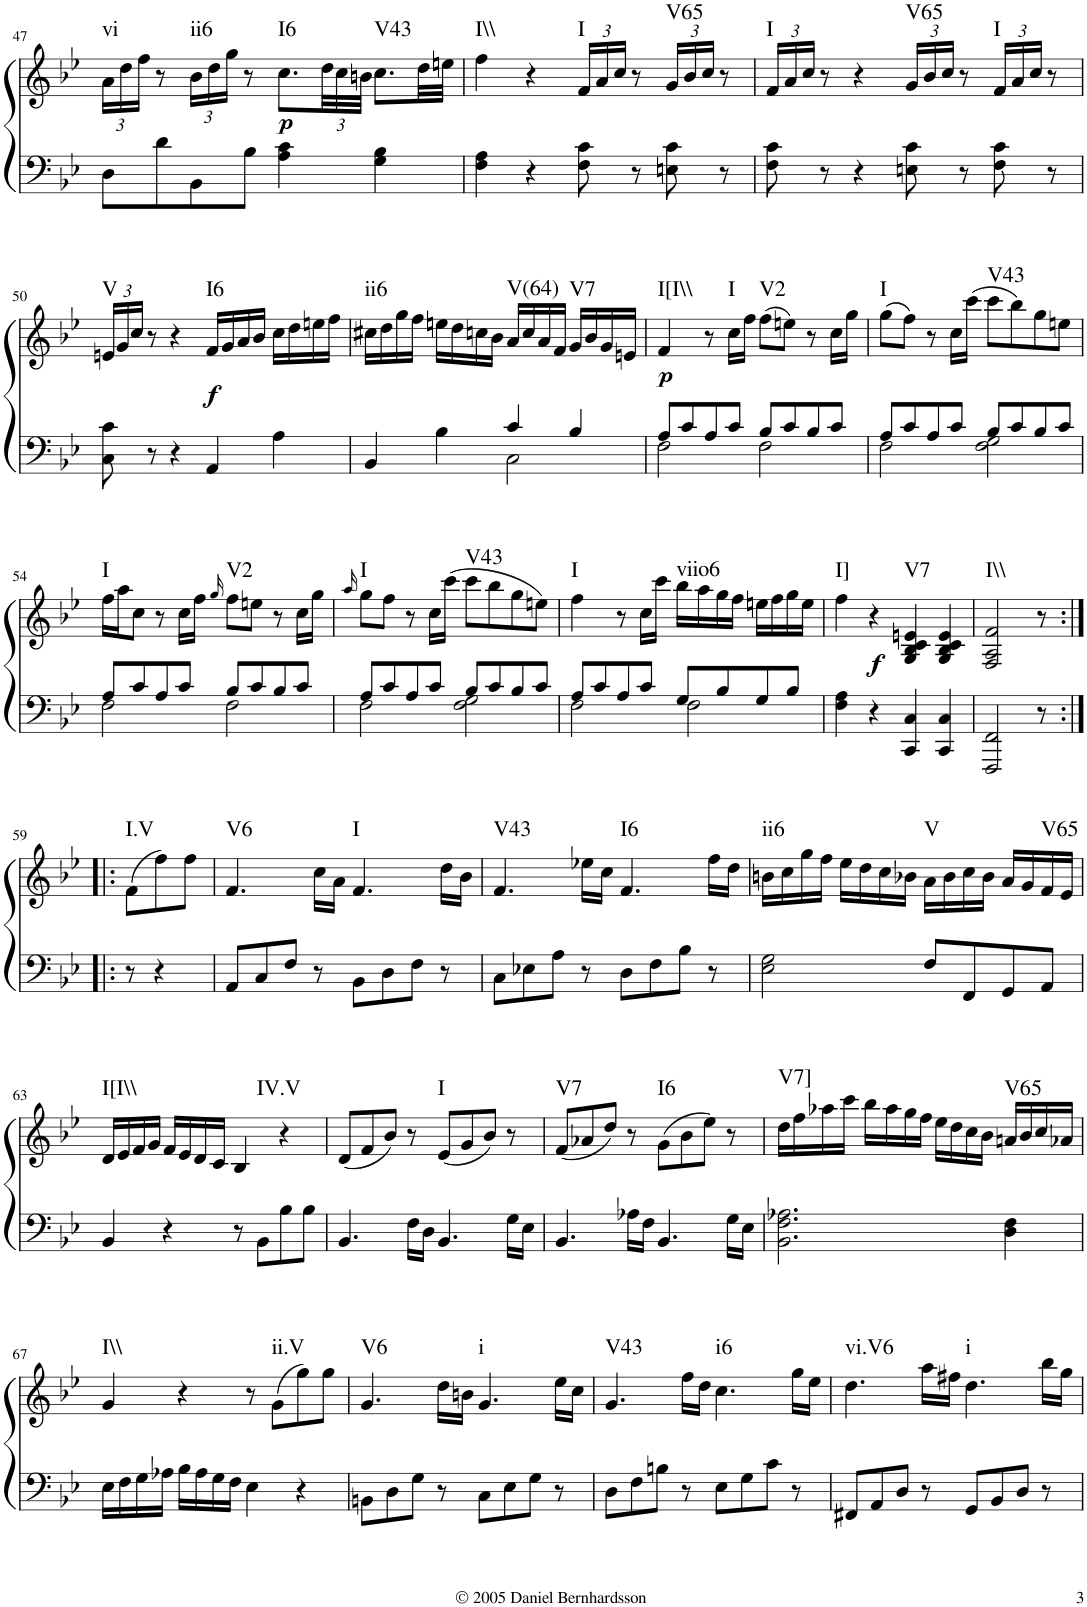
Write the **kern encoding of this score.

**kern	**kern	**dynam	**harte
*part1	*part1	*part1	*part1
*staff2	*staff1	*staff1/2	*
*I"Piano	*	*	*
*I'Pno.	*	*	*
!!LO:PB:g=z
*clefF4	*clefG2	*	*
*k[b-e-]	*k[b-e-]	*	*
*B-:	*B-:	*	*
*M4/4	*M4/4	*	*
*met(c)	*met(c)	*	*
*	*Xbrackettup	*	*
=47	=47	=47	=47
!	!	!	!LO:H:kt=vi
8D\L	24a\LL	.	N
.	24dd\	.	.
.	24ff\JJ	.	.
8d\	8r	.	.
!	!	!	!LO:H:kt=ii6
8BB-\	24b-\LL	.	N
.	24dd\	.	.
.	24gg\JJ	.	.
8B-\J	8r	.	.
!	!	!LO:DY:b	!LO:H:kt=I6
4A\ 4c\	8.cc\L	p	N
.	48dd\LL	.	.
.	48cc\	.	.
.	48bn\JJJ	.	.
!	!	!	!LO:H:kt=V43
4G\ 4B-\	8.cc\L	.	N
.	32dd\LL	.	.
.	32een\JJJ	.	.
=48	=48	=48	=48
!	!	!	!LO:H:kt=I\\
4F\ 4A\	4ff\	.	N
4r	4r	.	.
!	!	!	!LO:H:kt=I
8F\ 8c\	24f/LL	.	N
.	24a/	.	.
.	24cc/JJ	.	.
8r	8r	.	.
!	!	!	!LO:H:kt=V65
8En\ 8c\	24g/LL	.	N
.	24b-/	.	.
.	24cc/JJ	.	.
8r	8r	.	.
=49	=49	=49	=49
!	!	!	!LO:H:kt=I
8F\ 8c\	24f/LL	.	N
.	24a/	.	.
.	24cc/JJ	.	.
8r	8r	.	.
4r	4r	.	.
!	!	!	!LO:H:kt=V65
8En\ 8c\	24g/LL	.	N
.	24b-/	.	.
.	24cc/JJ	.	.
8r	8r	.	.
!	!	!	!LO:H:kt=I
8F\ 8c\	24f/LL	.	N
.	24a/	.	.
.	24cc/JJ	.	.
8r	8r	.	.
!!LO:LB:g=z
=50	=50	=50	=50
!	!	!	!LO:H:kt=V
8C\ 8c\	24en/LL	.	N
.	24g/	.	.
.	24cc/JJ	.	.
8r	8r	.	.
4r	4r	.	.
!	!	!LO:DY:b	!LO:H:kt=I6
4AA/	16f/LL	f	N
.	16g/	.	.
.	16a/	.	.
.	16b-/JJ	.	.
4A\	16cc\LL	.	.
.	16dd\	.	.
.	16een\	.	.
.	16ff\JJ	.	.
=51	=51	=51	=51
*^	*	*	*
!	!	!	!	!LO:H:kt=ii6
4BB-/	2ryy	16cc#X\LL	.	N
.	.	16dd\	.	.
.	.	16gg\	.	.
.	.	16ff\JJ	.	.
4B-\	.	16een\LL	.	.
.	.	16dd\	.	.
.	.	16ccn\	.	.
.	.	16b-\JJ	.	.
!	!	!	!	!LO:H:kt=V(64)
4c/	2C\	16a/LL	.	N
.	.	16cc/	.	.
.	.	16a/	.	.
.	.	16f/JJ	.	.
!	!	!	!	!LO:H:kt=V7
4B-/	.	16g/LL	.	N
.	.	16b-/	.	.
.	.	16g/	.	.
.	.	16en/JJ	.	.
=52	=52	=52	=52	=52
!	!	!	!LO:DY:b	!LO:H:kt=I[I\\
8A/L	2F\	4f/	p	N
8c/	.	.	.	.
8A/	.	8r	.	.
!	!	!	!	!LO:H:kt=I
8c/J	.	16cc\LL	.	N
.	.	16ff\JJ	.	.
!	!	!	!	!LO:H:kt=V2
8B-/L	2F\	(8ff\L	.	N
8c/	.	8een\J)	.	.
8B-/	.	8r	.	.
8c/J	.	16cc\LL	.	.
.	.	16gg\JJ	.	.
=53	=53	=53	=53	=53
!	!	!	!	!LO:H:kt=I
8A/L	2F\	(8gg\L	.	N
8c/	.	8ff\J)	.	.
8A/	.	8r	.	.
8c/J	.	16cc\LL	.	.
.	.	(16ccc\JJ	.	.
!	!	!	!	!LO:H:kt=V43
8B-/L	2F\ 2G\	8ccc\L	.	N
8c/	.	8bb-\)	.	.
8B-/	.	8gg\	.	.
8c/J	.	8een\J	.	.
!!LO:LB:g=z
=54	=54	=54	=54	=54
!	!	!	!	!LO:H:kt=I
8A/L	2F\	16ff\LL	.	N
.	.	16aa\J	.	.
8c/	.	8cc\J	.	.
8A/	.	8r	.	.
8c/J	.	16cc\LL	.	.
.	.	16ff\JJ	.	.
.	.	16qgg/	.	.
!	!	!	!	!LO:H:kt=V2
8B-/L	2F\	8ff\L	.	N
8c/	.	8een\J	.	.
8B-/	.	8r	.	.
8c/J	.	16cc\LL	.	.
.	.	16gg\JJ	.	.
=55	=55	=55	=55	=55
.	.	16qaa/	.	.
!	!	!	!	!LO:H:kt=I
8A/L	2F\	8gg\L	.	N
8c/	.	8ff\J	.	.
8A/	.	8r	.	.
8c/J	.	16cc\LL	.	.
.	.	(16ccc\JJ	.	.
!	!	!	!	!LO:H:kt=V43
8B-/L	2F\ 2G\	8ccc\L	.	N
8c/	.	8bb-\	.	.
8B-/	.	8gg\	.	.
8c/J	.	8een\J)	.	.
=56	=56	=56	=56	=56
!	!	!	!	!LO:H:kt=I
8A/L	2F\	4ff\	.	N
8c/	.	.	.	.
8A/	.	8r	.	.
8c/J	.	16cc\LL	.	.
.	.	16ccc\JJ	.	.
!	!	!	!	!LO:H:kt=viio6
8G/L	2F\	16bb-\LL	.	N
.	.	16aa\	.	.
8B-/	.	16gg\	.	.
.	.	16ff\JJ	.	.
8G/	.	16een\LL	.	.
.	.	16ff\	.	.
8B-/J	.	16gg\	.	.
.	.	16ee\JJ	.	.
*v	*v	*	*	*
=57	=57	=57	=57
!	!	!	!LO:H:kt=I]
4F\ 4A\	4ff\	.	N
!	!	!LO:DY:b	!
4r	4r	f	.
!	!	!	!LO:H:kt=V7
4CC/ 4C/	4G/ 4B-/ 4c/ 4en/	.	N
4CC/ 4C/	4G/ 4B-/ 4c/ 4e/	.	.
=58	=58	=58	=58
!	!	!	!LO:H:kt=I\\
2FFF/ 2FF/	2F/ 2A/ 2f/	.	N
8r	8r	.	.
!!LO:LB:g=z
=59:|!|:	=59:|!|:	=59:|!|:	=59:|!|:
!	!	!	!LO:H:kt=I.V
8r	(8f\L	.	N
4r	8ff\)	.	.
.	8ff\J	.	.
=60	=60	=60	=60
!	!	!	!LO:H:kt=V6
8AA/L	4.f/	.	N
8C/	.	.	.
8F/J	.	.	.
8r	16cc\LL	.	.
.	16a\JJ	.	.
!	!	!	!LO:H:kt=I
8BB-\L	4.f/	.	N
8D\	.	.	.
8F\J	.	.	.
8r	16dd\LL	.	.
.	16b-\JJ	.	.
=61	=61	=61	=61
!	!	!	!LO:H:kt=V43
8C\L	4.f/	.	N
8E-X\	.	.	.
8A\J	.	.	.
8r	16ee-X\LL	.	.
.	16cc\JJ	.	.
!	!	!	!LO:H:kt=I6
8D\L	4.f/	.	N
8F\	.	.	.
8B-\J	.	.	.
8r	16ff\LL	.	.
.	16dd\JJ	.	.
=62	=62	=62	=62
!	!	!	!LO:H:kt=ii6
2E-\ 2G\	16bn\LL	.	N
.	16cc\	.	.
.	16gg\	.	.
.	16ff\JJ	.	.
.	16ee-\LL	.	.
.	16dd\	.	.
.	16cc\	.	.
.	16b-X\JJ	.	.
!	!	!	!LO:H:kt=V
8F/L	16a\LL	.	N
.	16b-\	.	.
8FF/	16cc\	.	.
.	16b-\JJ	.	.
8GG/	16a/LL	.	.
.	16g/	.	.
!	!	!	!LO:H:kt=V65
8AA/J	16f/	.	N
.	16e-/JJ	.	.
!!LO:LB:g=z
=63	=63	=63	=63
!	!	!	!LO:H:kt=I[I\\
4BB-/	16d/LL	.	N
.	16e-/	.	.
.	16f/	.	.
.	16g/JJ	.	.
4r	16f/LL	.	.
.	16e-/	.	.
.	16d/	.	.
.	16c/JJ	.	.
!	!	!	!LO:H:kt=IV.V
8r	4B-/	.	N
8BB-\L	.	.	.
8B-\	4r	.	.
8B-\J	.	.	.
=64	=64	=64	=64
4.BB-/	(8d/L	.	.
.	8f/	.	.
.	8b-/J)	.	.
16F\LL	8r	.	.
16D\JJ	.	.	.
!	!	!	!LO:H:kt=I
4.BB-/	(8e-/L	.	N
.	8g/	.	.
.	8b-/J)	.	.
16G\LL	8r	.	.
16E-\JJ	.	.	.
=65	=65	=65	=65
!	!	!	!LO:H:kt=V7
4.BB-/	(8f/L	.	N
.	8a-X/	.	.
.	8dd/J)	.	.
16A-X\LL	8r	.	.
16F\JJ	.	.	.
!	!	!	!LO:H:kt=I6
4.BB-/	(8g\L	.	N
.	8b-\	.	.
.	8ee-\J)	.	.
16G\LL	8r	.	.
16E-\JJ	.	.	.
=66	=66	=66	=66
!	!	!	!LO:H:kt=V7]
2.BB-\ 2.F\ 2.A-X\	16dd\LL	.	N
.	16ff\	.	.
.	16aa-X\	.	.
.	16ccc\JJ	.	.
.	16bb-\LL	.	.
.	16aa-\	.	.
.	16gg\	.	.
.	16ff\JJ	.	.
.	16ee-\LL	.	.
.	16dd\	.	.
.	16cc\	.	.
.	16b-\JJ	.	.
!	!	!	!LO:H:kt=V65
4D\ 4F\	16an/LL	.	N
.	16b-/	.	.
.	16cc/	.	.
.	16a-X/JJ	.	.
!!LO:LB:g=z
=67	=67	=67	=67
!	!	!	!LO:H:kt=I\\
16E-\LL	4g/	.	N
16F\	.	.	.
16G\	.	.	.
16A-X\JJ	.	.	.
16B-\LL	4r	.	.
16A-\	.	.	.
16G\	.	.	.
16F\JJ	.	.	.
4E-\	8r	.	.
!	!	!	!LO:H:kt=ii.V
.	(8g\L	.	N
4r	8gg\)	.	.
.	8gg\J	.	.
=68	=68	=68	=68
!	!	!	!LO:H:kt=V6
8BBn\L	4.g/	.	N
8D\	.	.	.
8G\J	.	.	.
8r	16dd\LL	.	.
.	16bn\JJ	.	.
!	!	!	!LO:H:kt=i
8C\L	4.g/	.	N
8E-\	.	.	.
8G\J	.	.	.
8r	16ee-\LL	.	.
.	16cc\JJ	.	.
=69	=69	=69	=69
!	!	!	!LO:H:kt=V43
8D\L	4.g/	.	N
8F\	.	.	.
8Bn\J	.	.	.
8r	16ff\LL	.	.
.	16dd\JJ	.	.
!	!	!	!LO:H:kt=i6
8E-\L	4.cc\	.	N
8G\	.	.	.
8c\J	.	.	.
8r	16gg\LL	.	.
.	16ee-\JJ	.	.
=70	=70	=70	=70
!	!	!	!LO:H:kt=vi.V6
8FF#X/L	4.dd\	.	N
8AA/	.	.	.
8D/J	.	.	.
8r	16aa\LL	.	.
.	16ff#X\JJ	.	.
!	!	!	!LO:H:kt=i
8GG/L	4.dd\	.	N
8BB-/	.	.	.
8D/J	.	.	.
8r	16bb-\LL	.	.
.	16gg\JJ	.	.
=	=	=	=
*-	*-	*-	*-
